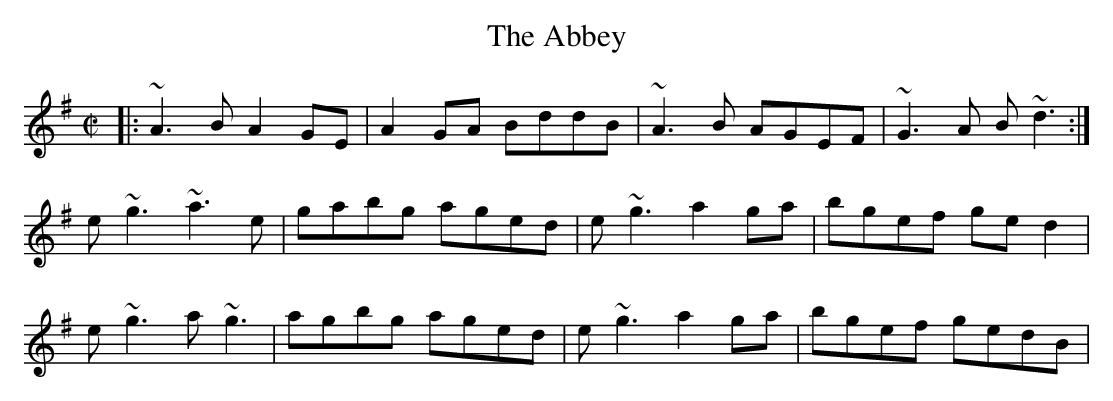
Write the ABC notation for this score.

X:1
T:Abbey, The
M:C|
K:Ador
|:~A3B A2GE|A2GA BddB|~A3B AGEF| ~G3A B~d3:|
e~g3 ~a3e|gabg aged|e~g3 a2ga|bgef ged2|
e~g3 a~g3|agbg aged|e~g3 a2ga|bgef gedB|
